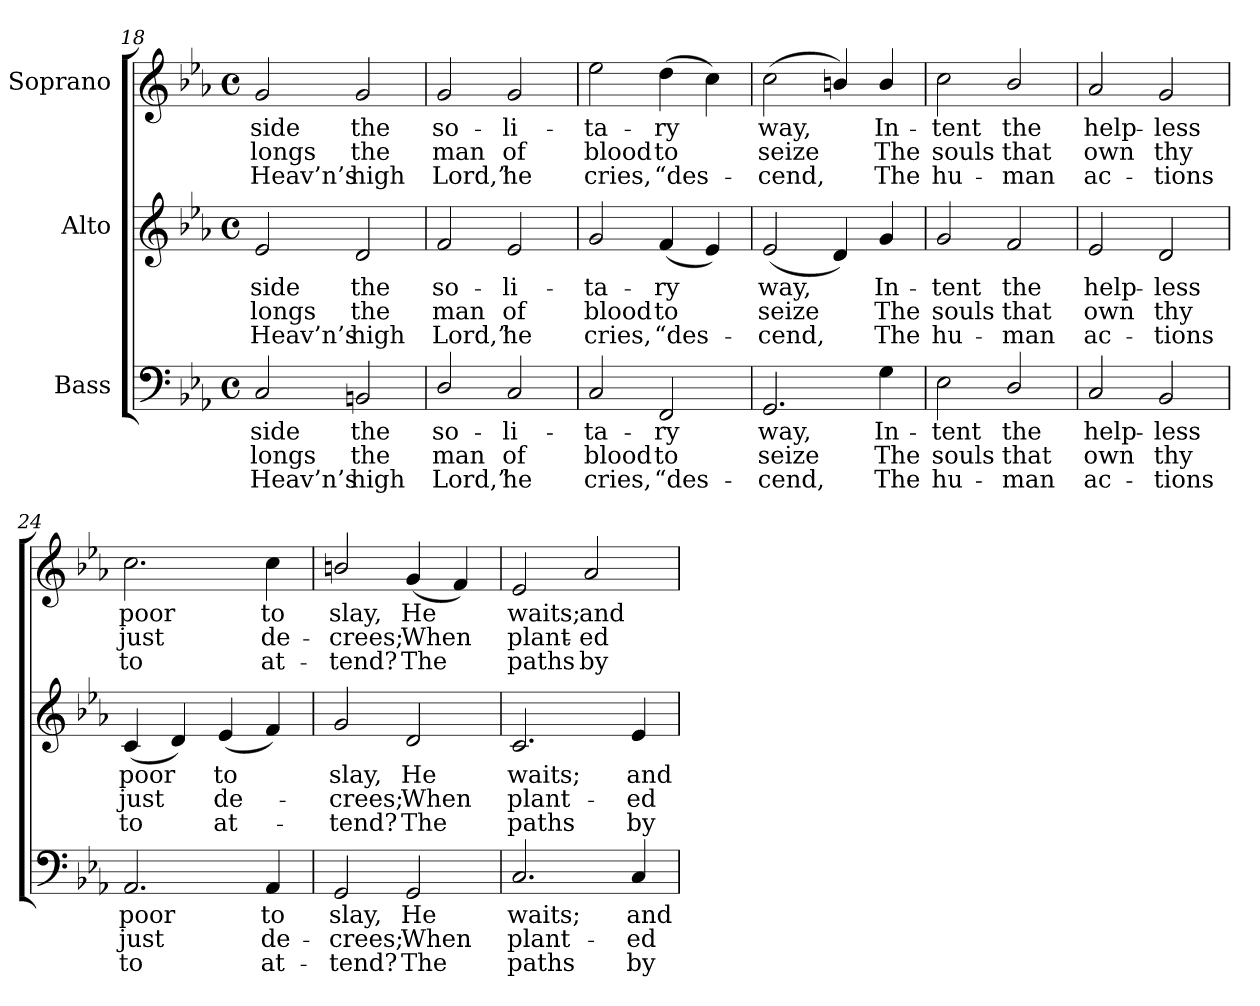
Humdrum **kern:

**kern	**text	**text	**text	**kern	**text	**text	**text	**kern	**text	**text	**text
*part3	*part3	*part3	*part3	*part2	*part2	*part2	*part2	*part1	*part1	*part1	*part1
*staff3	*staff3	*staff3	*staff3	*staff2	*staff2	*staff2	*staff2	*staff1	*staff1	*staff1	*staff1
*I"Bass	*	*	*	*I"Alto	*	*	*	*I"Soprano	*	*	*
*clefF4	*	*	*	*clefG2	*	*	*	*clefG2	*	*	*
*k[b-e-a-]	*	*	*	*k[b-e-a-]	*	*	*	*k[b-e-a-]	*	*	*
*c:	*	*	*	*c:	*	*	*	*c:	*	*	*
*M4/4	*	*	*	*M4/4	*	*	*	*M4/4	*	*	*
*met(c)	*	*	*	*met(c)	*	*	*	*met(c)	*	*	*
=18	=18	=18	=18	=18	=18	=18	=18	=18	=18	=18	=18
!	!LO:LY:b:color=#000000	!LO:LY:b:color=#000000	!LO:LY:b:color=#000000	!	!	!	!	!	!	!	!
!	!	!	!	!	!LO:LY:b:color=#000000	!LO:LY:b:color=#000000	!LO:LY:b:color=#000000	!	!	!	!
!	!	!	!	!	!	!	!	!	!LO:LY:b:color=#000000	!LO:LY:b:color=#000000	!LO:LY:b:color=#000000
2Ci/	-side	longs	Heav’n’s	2e-i/	-side	longs	Heav’n’s	2gi/	-side	longs	Heav’n’s
!	!LO:LY:b:color=#000000	!LO:LY:b:color=#000000	!LO:LY:b:color=#000000	!	!	!	!	!	!	!	!
!	!	!	!	!	!LO:LY:b:color=#000000	!LO:LY:b:color=#000000	!LO:LY:b:color=#000000	!	!	!	!
!	!	!	!	!	!	!	!	!	!LO:LY:b:color=#000000	!LO:LY:b:color=#000000	!LO:LY:b:color=#000000
2BBni/	the	the	high	2di/	the	the	high	2gi/	the	the	high
=19	=19	=19	=19	=19	=19	=19	=19	=19	=19	=19	=19
!	!LO:LY:b:color=#000000	!LO:LY:b:color=#000000	!LO:LY:b:color=#000000	!	!	!	!	!	!	!	!
!	!	!	!	!	!LO:LY:b:color=#000000	!LO:LY:b:color=#000000	!LO:LY:b:color=#000000	!	!	!	!
!	!	!	!	!	!	!	!	!	!LO:LY:b:color=#000000	!LO:LY:b:color=#000000	!LO:LY:b:color=#000000
2Di/	so-	man	Lord,”	2fi/	so-	man	Lord,”	2gi/	so-	man	Lord,”
!	!LO:LY:b:color=#000000	!LO:LY:b:color=#000000	!LO:LY:b:color=#000000	!	!	!	!	!	!	!	!
!	!	!	!	!	!LO:LY:b:color=#000000	!LO:LY:b:color=#000000	!LO:LY:b:color=#000000	!	!	!	!
!	!	!	!	!	!	!	!	!	!LO:LY:b:color=#000000	!LO:LY:b:color=#000000	!LO:LY:b:color=#000000
2Ci/	-li-	of	he	2e-i/	-li-	of	he	2gi/	-li-	of	he
=20	=20	=20	=20	=20	=20	=20	=20	=20	=20	=20	=20
!	!LO:LY:b:color=#000000	!LO:LY:b:color=#000000	!LO:LY:b:color=#000000	!	!	!	!	!	!	!	!
!	!	!	!	!	!LO:LY:b:color=#000000	!LO:LY:b:color=#000000	!LO:LY:b:color=#000000	!	!	!	!
!	!	!	!	!	!	!	!	!	!LO:LY:b:color=#000000	!LO:LY:b:color=#000000	!LO:LY:b:color=#000000
2Ci/	-ta-	blood	cries,	2gi/	-ta-	blood	cries,	2ee-i\	-ta-	blood	cries,
!	!LO:LY:b:color=#000000	!LO:LY:b:color=#000000	!LO:LY:b:color=#000000	!	!	!	!	!	!	!	!
!	!	!	!	!	!LO:LY:b:color=#000000	!LO:LY:b:color=#000000	!LO:LY:b:color=#000000	!	!	!	!
!	!	!	!	!	!	!	!	!	!LO:LY:b:color=#000000	!LO:LY:b:color=#000000	!LO:LY:b:color=#000000
2FFi/	-ry	to	“des-	(4fi/	-ry	to	“des-	(4ddi\	-ry	to	“des-
.	.	.	.	4e-i/)	.	.	.	4cci\)	.	.	.
=21	=21	=21	=21	=21	=21	=21	=21	=21	=21	=21	=21
!	!LO:LY:b:color=#000000	!LO:LY:b:color=#000000	!LO:LY:b:color=#000000	!	!	!	!	!	!	!	!
!	!	!	!	!	!LO:LY:b:color=#000000	!LO:LY:b:color=#000000	!LO:LY:b:color=#000000	!	!	!	!
!	!	!	!	!	!	!	!	!	!LO:LY:b:color=#000000	!LO:LY:b:color=#000000	!LO:LY:b:color=#000000
2.GGi/	way,	seize	-cend,	(2e-i/	way,	seize	-cend,	(2cci\	way,	seize	-cend,
.	.	.	.	4di/)	.	.	.	4bni/)	.	.	.
!	!LO:LY:b:color=#000000	!LO:LY:b:color=#000000	!LO:LY:b:color=#000000	!	!	!	!	!	!	!	!
!	!	!	!	!	!LO:LY:b:color=#000000	!LO:LY:b:color=#000000	!LO:LY:b:color=#000000	!	!	!	!
!	!	!	!	!	!	!	!	!	!LO:LY:b:color=#000000	!LO:LY:b:color=#000000	!LO:LY:b:color=#000000
4Gi\	In-	The	The	4gi/	In-	The	The	4bi/	In-	The	The
=22	=22	=22	=22	=22	=22	=22	=22	=22	=22	=22	=22
!	!LO:LY:b:color=#000000	!LO:LY:b:color=#000000	!LO:LY:b:color=#000000	!	!	!	!	!	!	!	!
!	!	!	!	!	!LO:LY:b:color=#000000	!LO:LY:b:color=#000000	!LO:LY:b:color=#000000	!	!	!	!
!	!	!	!	!	!	!	!	!	!LO:LY:b:color=#000000	!LO:LY:b:color=#000000	!LO:LY:b:color=#000000
2E-i\	-tent	souls	hu-	2gi/	-tent	souls	hu-	2cci\	-tent	souls	hu-
!	!LO:LY:b:color=#000000	!LO:LY:b:color=#000000	!LO:LY:b:color=#000000	!	!	!	!	!	!	!	!
!	!	!	!	!	!LO:LY:b:color=#000000	!LO:LY:b:color=#000000	!LO:LY:b:color=#000000	!	!	!	!
!	!	!	!	!	!	!	!	!	!LO:LY:b:color=#000000	!LO:LY:b:color=#000000	!LO:LY:b:color=#000000
2Di/	the	that	-man	2fi/	the	that	-man	2b-i/	the	that	-man
=23	=23	=23	=23	=23	=23	=23	=23	=23	=23	=23	=23
!	!LO:LY:b:color=#000000	!LO:LY:b:color=#000000	!LO:LY:b:color=#000000	!	!	!	!	!	!	!	!
!	!	!	!	!	!LO:LY:b:color=#000000	!LO:LY:b:color=#000000	!LO:LY:b:color=#000000	!	!	!	!
!	!	!	!	!	!	!	!	!	!LO:LY:b:color=#000000	!LO:LY:b:color=#000000	!LO:LY:b:color=#000000
2Ci/	help-	own	ac-	2e-i/	help-	own	ac-	2a-i/	help-	own	ac-
!	!LO:LY:b:color=#000000	!LO:LY:b:color=#000000	!LO:LY:b:color=#000000	!	!	!	!	!	!	!	!
!	!	!	!	!	!LO:LY:b:color=#000000	!LO:LY:b:color=#000000	!LO:LY:b:color=#000000	!	!	!	!
!	!	!	!	!	!	!	!	!	!LO:LY:b:color=#000000	!LO:LY:b:color=#000000	!LO:LY:b:color=#000000
2BB-i/	-less	thy	-tions	2di/	-less	thy	-tions	2gi/	-less	thy	-tions
=24	=24	=24	=24	=24	=24	=24	=24	=24	=24	=24	=24
!	!LO:LY:b:color=#000000	!LO:LY:b:color=#000000	!LO:LY:b:color=#000000	!	!	!	!	!	!	!	!
!	!	!	!	!	!LO:LY:b:color=#000000	!LO:LY:b:color=#000000	!LO:LY:b:color=#000000	!	!	!	!
!	!	!	!	!	!	!	!	!	!LO:LY:b:color=#000000	!LO:LY:b:color=#000000	!LO:LY:b:color=#000000
2.AA-i/	poor	just	to	(4ci/	poor	just	to	2.cci\	poor	just	to
.	.	.	.	4di/)	.	.	.	.	.	.	.
!	!	!	!	!	!LO:LY:b:color=#000000	!LO:LY:b:color=#000000	!LO:LY:b:color=#000000	!	!	!	!
.	.	.	.	(4e-i/	to	de-	at-	.	.	.	.
!	!LO:LY:b:color=#000000	!LO:LY:b:color=#000000	!LO:LY:b:color=#000000	!	!	!	!	!	!	!	!
!	!	!	!	!	!	!	!	!	!LO:LY:b:color=#000000	!LO:LY:b:color=#000000	!LO:LY:b:color=#000000
4AA-i/	to	de-	at-	4fi/)	.	.	.	4cci\	to	de-	at-
!!LO:LB:g=z
=25	=25	=25	=25	=25	=25	=25	=25	=25	=25	=25	=25
!	!LO:LY:b:color=#000000	!LO:LY:b:color=#000000	!LO:LY:b:color=#000000	!	!	!	!	!	!	!	!
!	!	!	!	!	!LO:LY:b:color=#000000	!LO:LY:b:color=#000000	!LO:LY:b:color=#000000	!	!	!	!
!	!	!	!	!	!	!	!	!	!LO:LY:b:color=#000000	!LO:LY:b:color=#000000	!LO:LY:b:color=#000000
2GGi/	slay,	-crees;	-tend?	2gi/	slay,	-crees;	-tend?	2bni/	slay,	-crees;	-tend?
!	!LO:LY:b:color=#000000	!LO:LY:b:color=#000000	!LO:LY:b:color=#000000	!	!	!	!	!	!	!	!
!	!	!	!	!	!LO:LY:b:color=#000000	!LO:LY:b:color=#000000	!LO:LY:b:color=#000000	!	!	!	!
!	!	!	!	!	!	!	!	!	!LO:LY:b:color=#000000	!LO:LY:b:color=#000000	!LO:LY:b:color=#000000
2GGi/	He	When	The	2di/	He	When	The	(4gi/	He	When	The
.	.	.	.	.	.	.	.	4fi/)	.	.	.
=26	=26	=26	=26	=26	=26	=26	=26	=26	=26	=26	=26
!	!LO:LY:b:color=#000000	!LO:LY:b:color=#000000	!LO:LY:b:color=#000000	!	!	!	!	!	!	!	!
!	!	!	!	!	!LO:LY:b:color=#000000	!LO:LY:b:color=#000000	!LO:LY:b:color=#000000	!	!	!	!
!	!	!	!	!	!	!	!	!	!LO:LY:b:color=#000000	!LO:LY:b:color=#000000	!LO:LY:b:color=#000000
2.Ci/	waits;	plant-	paths	2.ci/	waits;	plant-	paths	2e-i/	waits;	plant-	paths
!	!	!	!	!	!	!	!	!	!LO:LY:b:color=#000000	!LO:LY:b:color=#000000	!LO:LY:b:color=#000000
.	.	.	.	.	.	.	.	2a-i/	and	-ed	by
!	!LO:LY:b:color=#000000	!LO:LY:b:color=#000000	!LO:LY:b:color=#000000	!	!	!	!	!	!	!	!
!	!	!	!	!	!LO:LY:b:color=#000000	!LO:LY:b:color=#000000	!LO:LY:b:color=#000000	!	!	!	!
4Ci/	and	-ed	by	4e-i/	and	-ed	by	.	.	.	.
=	=	=	=	=	=	=	=	=	=	=	=
*-	*-	*-	*-	*-	*-	*-	*-	*-	*-	*-	*-
